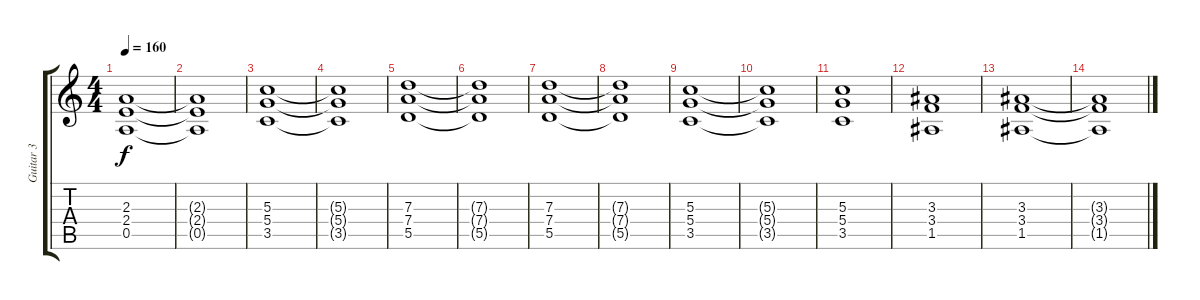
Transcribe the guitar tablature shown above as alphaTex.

\track ("Guitar 3" "Guitar 3") {instrument distortionguitar}
\staff {score tabs}
\tuning (E4 B3 G3 D3 A2 E2) {hide}
\ts (4 4)
\tempo 160
\clef g2
\ks c
(2.3 2.4 0.5).1{dy f} |
(2.3{t} 2.4{t} 0.5{t}).1 |
(5.3 5.4 3.5).1 |
(5.3{t} 5.4{t} 3.5{t}).1 |
(7.3 7.4 5.5).1 |
(7.3{t} 7.4{t} 5.5{t}).1 |
(7.3 7.4 5.5).1 |
(7.3{t} 7.4{t} 5.5{t}).1 |
(5.3 5.4 3.5).1 |
(5.3{t} 5.4{t} 3.5{t}).1 |
(5.3 5.4 3.5).1 |
(3.3 3.4 1.5).1 |
(3.3 3.4 1.5).1 |
(3.3{t} 3.4{t} 1.5{t}).1
